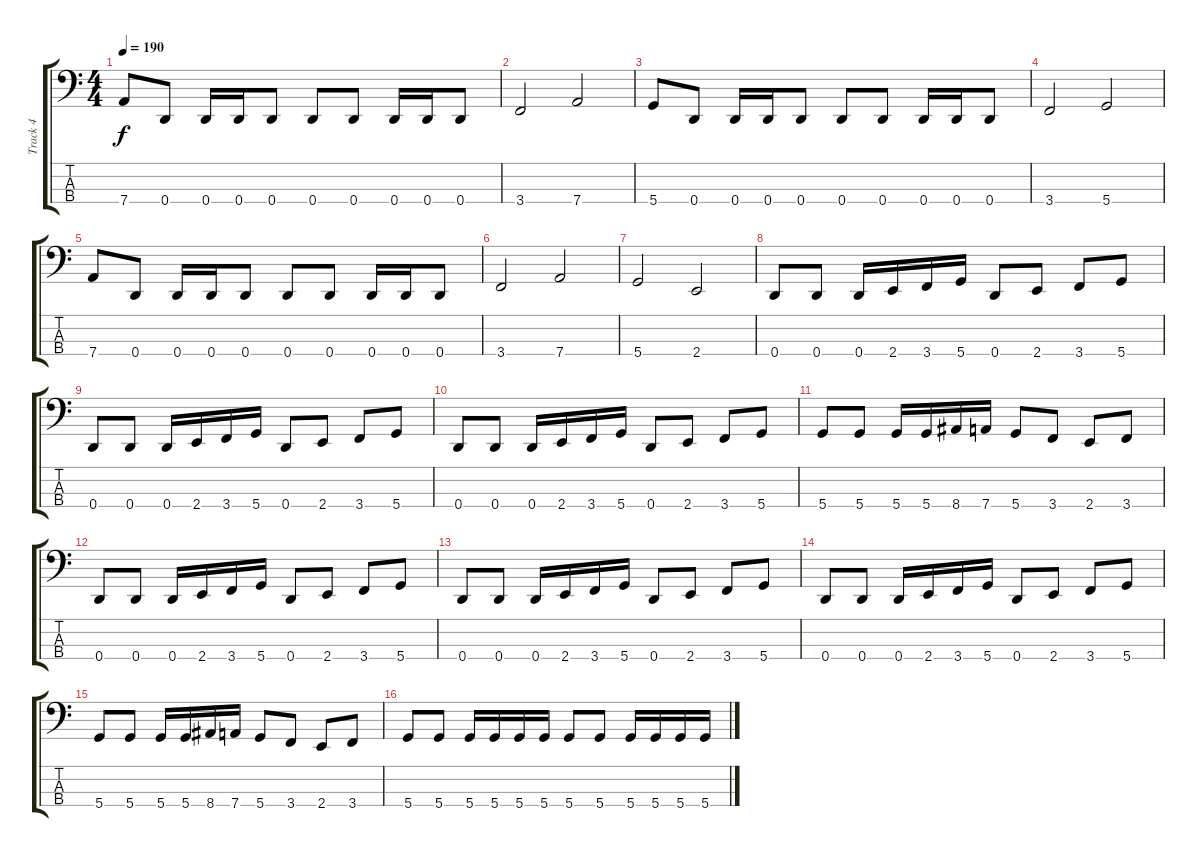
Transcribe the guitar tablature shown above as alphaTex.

\track ("Track 4" "Track 4") {instrument electricbassfinger}
\staff {score tabs}
\tuning (F2 C2 G1 D1) {hide}
\ts (4 4)
\tempo 190
\clef f4
\ks c
7.4.8{dy f} 0.4.8 0.4.16 0.4.16 0.4.8 0.4.8 0.4.8 0.4.16 0.4.16 0.4.8 |
3.4.2 7.4.2 |
5.4.8 0.4.8 0.4.16 0.4.16 0.4.8 0.4.8 0.4.8 0.4.16 0.4.16 0.4.8 |
3.4.2 5.4.2 |
7.4.8 0.4.8 0.4.16 0.4.16 0.4.8 0.4.8 0.4.8 0.4.16 0.4.16 0.4.8 |
3.4.2 7.4.2 |
5.4.2 2.4.2 |
0.4.8 0.4.8 0.4.16 2.4.16 3.4.16 5.4.16 0.4.8 2.4.8 3.4.8 5.4.8 |
0.4.8 0.4.8 0.4.16 2.4.16 3.4.16 5.4.16 0.4.8 2.4.8 3.4.8 5.4.8 |
0.4.8 0.4.8 0.4.16 2.4.16 3.4.16 5.4.16 0.4.8 2.4.8 3.4.8 5.4.8 |
5.4.8 5.4.8 5.4.16 5.4.16 8.4.16 7.4.16 5.4.8 3.4.8 2.4.8 3.4.8 |
0.4.8 0.4.8 0.4.16 2.4.16 3.4.16 5.4.16 0.4.8 2.4.8 3.4.8 5.4.8 |
0.4.8 0.4.8 0.4.16 2.4.16 3.4.16 5.4.16 0.4.8 2.4.8 3.4.8 5.4.8 |
0.4.8 0.4.8 0.4.16 2.4.16 3.4.16 5.4.16 0.4.8 2.4.8 3.4.8 5.4.8 |
5.4.8 5.4.8 5.4.16 5.4.16 8.4.16 7.4.16 5.4.8 3.4.8 2.4.8 3.4.8 |
5.4.8 5.4.8 5.4.16 5.4.16 5.4.16 5.4.16 5.4.8 5.4.8 5.4.16 5.4.16 5.4.16 5.4.16
